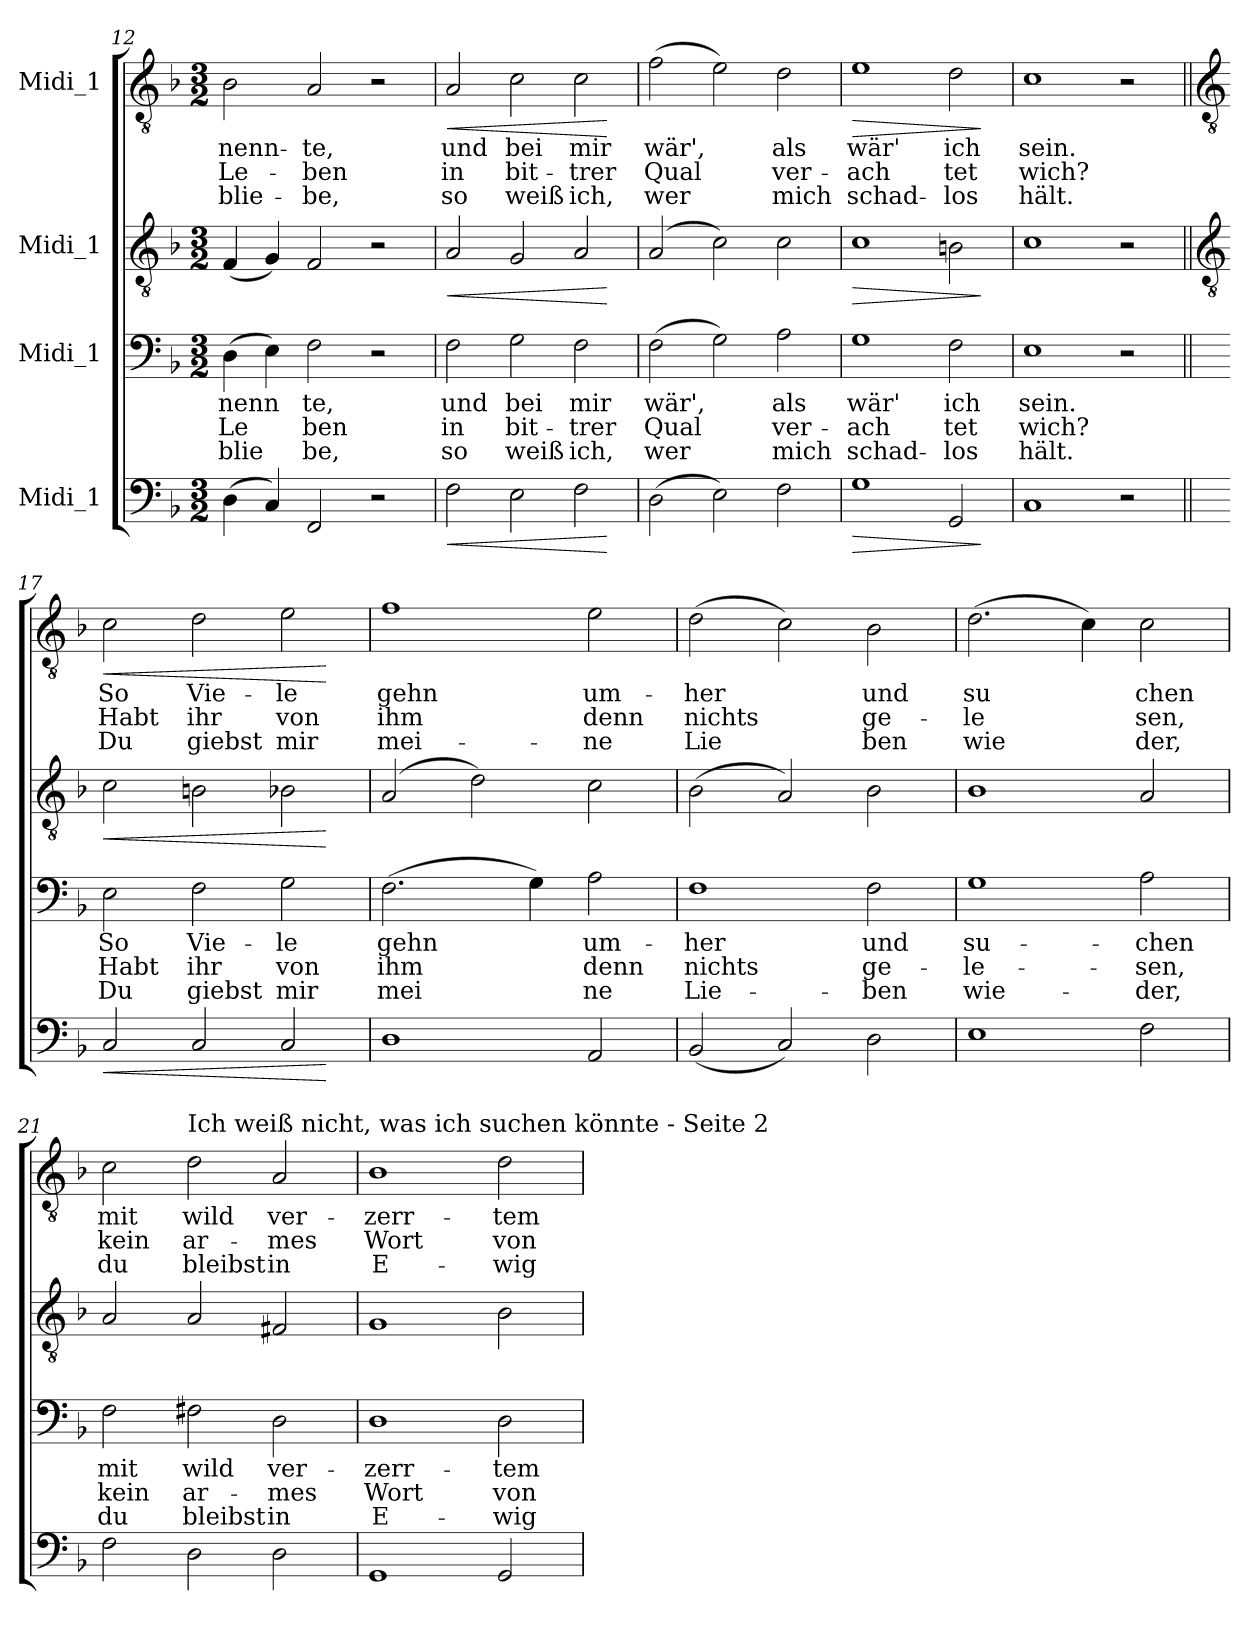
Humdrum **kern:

**kern	**dynam	**kern	**text	**text	**text	**kern	**dynam	**kern	**text	**text	**text	**dynam
*part4	*part4	*part3	*part3	*part3	*part3	*part2	*part2	*part1	*part1	*part1	*part1	*part1
*staff4	*staff4	*staff3	*staff3	*staff3	*staff3	*staff2	*staff2	*staff1	*staff1	*staff1	*staff1	*staff1
*I"Midi_1	*	*I"Midi_1	*	*	*	*I"Midi_1	*	*I"Midi_1	*	*	*	*
*clefF4	*	*clefF4	*	*	*	*clefGv2	*	*clefGv2	*	*	*	*
*k[b-]	*	*k[b-]	*	*	*	*k[b-]	*	*k[b-]	*	*	*	*
*F:	*	*F:	*	*	*	*F:	*	*F:	*	*	*	*
*M3/2	*	*M3/2	*	*	*	*M3/2	*	*M3/2	*	*	*	*
=12	=12	=12	=12	=12	=12	=12	=12	=12	=12	=12	=12	=12
!	!	!	!LO:LY:b	!LO:LY:b	!LO:LY:b	!	!	!	!LO:LY:b	!LO:LY:b	!LO:LY:b	!
(<4D	.	(>4D	nenn	Le	blie	(<4F	.	2B-	nenn-	-Le-	-blie-	.
4C)	.	4E)	.	.	.	4G)	.	.	.	.	.	.
!	!	!	!LO:LY:b	!LO:LY:b	!LO:LY:b	!	!	!	!LO:LY:b	!LO:LY:b	!LO:LY:b	!
2FF	.	2F	te,	ben	be,	2F	.	2A	-te,	ben	be,	.
2r	.	2r	.	.	.	2r	.	2r	.	.	.	.
=13	=13	=13	=13	=13	=13	=13	=13	=13	=13	=13	=13	=13
!	!LO:HP:b	!	!LO:LY:b	!LO:LY:b	!LO:LY:b	!	!LO:HP:b	!	!LO:LY:b	!LO:LY:b	!LO:LY:b	!LO:HP:b
2F	<	2F	und	in	so	2A	<	2A	und	in	so	<
!	!	!	!LO:LY:b	!LO:LY:b	!LO:LY:b	!	!	!	!LO:LY:b	!LO:LY:b	!LO:LY:b	!
2E	.	2G	bei	bit-	-weiß	2G	.	2c	bei	bit-	-weiß	.
!	!	!	!LO:LY:b	!LO:LY:b	!LO:LY:b	!	!	!	!LO:LY:b	!LO:LY:b	!LO:LY:b	!
2F	.	2F	mir	trer	ich,	2A	.	2c	mir	trer	ich,	.
.	[	.	.	.	.	.	[	.	.	.	.	[
=14	=14	=14	=14	=14	=14	=14	=14	=14	=14	=14	=14	=14
!	!	!	!LO:LY:b	!LO:LY:b	!LO:LY:b	!	!	!	!LO:LY:b	!LO:LY:b	!LO:LY:b	!
(>2D	.	(>2F	wär',	Qual	wer	(2A	.	(>2f	wär',	Qual	wer	.
2E)	.	2G)	.	.	.	2c)	.	2e)	.	.	.	.
!	!	!	!LO:LY:b	!LO:LY:b	!LO:LY:b	!	!	!	!LO:LY:b	!LO:LY:b	!LO:LY:b	!
2F	.	2A	als	ver-	-mich	2c	.	2d	als	ver-	-mich	.
=15	=15	=15	=15	=15	=15	=15	=15	=15	=15	=15	=15	=15
!	!LO:HP:b	!	!LO:LY:b	!LO:LY:b	!LO:LY:b	!	!LO:HP:b	!	!LO:LY:b	!LO:LY:b	!LO:LY:b	!LO:HP:b
1G	>	1G	wär'	ach	schad-	1c	>	1e	wär'	ach	schad-	>
!	!	!	!LO:LY:b	!LO:LY:b	!LO:LY:b	!	!	!	!LO:LY:b	!LO:LY:b	!LO:LY:b	!
2GG	.	2F	-ich	tet	los	2Bn	.	2d	-ich	tet	los	.
.	]	.	.	.	.	.	]	.	.	.	.	]
=16	=16	=16	=16	=16	=16	=16	=16	=16	=16	=16	=16	=16
!	!	!	!LO:LY:b	!LO:LY:b	!LO:LY:b	!	!	!	!LO:LY:b	!LO:LY:b	!LO:LY:b	!
1C	.	1E	sein.	wich?	hält.	1c	.	1c	sein.	wich?	hält.	.
2r	.	2r	.	.	.	2r	.	2r	.	.	.	.
!!LO:LB:g=z
=17||	=17||	=17||	=17||	=17||	=17||	=17||	=17||	=17||	=17||	=17||	=17||	=17||
*	*	*	*	*	*	*clefGv2	*	*clefGv2	*	*	*	*
!	!LO:HP:b	!	!LO:LY:b	!LO:LY:b	!LO:LY:b	!	!LO:HP:b	!	!LO:LY:b	!LO:LY:b	!LO:LY:b	!LO:HP:b
2C	<	2E	So	Habt	Du	2c	<	2c	So	Habt	Du	<
!	!	!	!LO:LY:b	!LO:LY:b	!LO:LY:b	!	!	!	!LO:LY:b	!LO:LY:b	!LO:LY:b	!
2C	.	2F	Vie-	-ihr	giebst	2Bn	.	2d	Vie-	-ihr	giebst	.
!	!	!	!LO:LY:b	!LO:LY:b	!LO:LY:b	!	!	!	!LO:LY:b	!LO:LY:b	!LO:LY:b	!
2C	.	2G	le	von	mir	2B-X	.	2e	le	von	mir	.
.	[	.	.	.	.	.	[	.	.	.	.	[
=18	=18	=18	=18	=18	=18	=18	=18	=18	=18	=18	=18	=18
!	!	!	!LO:LY:b	!LO:LY:b	!LO:LY:b	!	!	!	!LO:LY:b	!LO:LY:b	!LO:LY:b	!
1D	.	(>2.F	gehn	ihm	mei	(2A	.	1f	gehn	ihm	mei-	.
.	.	.	.	.	.	2d)	.	.	.	.	.	.
.	.	4G)	.	.	.	.	.	.	.	.	.	.
!	!	!	!LO:LY:b	!LO:LY:b	!LO:LY:b	!	!	!	!LO:LY:b	!LO:LY:b	!LO:LY:b	!
2AA	.	2A	um-	-denn	ne	2c	.	2e	-um-	-denn	ne	.
=19	=19	=19	=19	=19	=19	=19	=19	=19	=19	=19	=19	=19
!	!	!	!LO:LY:b	!LO:LY:b	!LO:LY:b	!	!	!	!LO:LY:b	!LO:LY:b	!LO:LY:b	!
(<2BB-	.	1F	her	nichts	Lie-	(<2B-	.	(>2d	her	nichts	Lie	.
2C)	.	.	.	.	.	2A)	.	2c)	.	.	.	.
!	!	!	!LO:LY:b	!LO:LY:b	!LO:LY:b	!	!	!	!LO:LY:b	!LO:LY:b	!LO:LY:b	!
2D	.	2F	-und	ge-	-ben	2B-	.	2B-	und	ge-	-ben	.
=20	=20	=20	=20	=20	=20	=20	=20	=20	=20	=20	=20	=20
!	!	!	!LO:LY:b	!LO:LY:b	!LO:LY:b	!	!	!	!LO:LY:b	!LO:LY:b	!LO:LY:b	!
1E	.	1G	su-	-le-	-wie-	1B-	.	(>2.d	su	le	wie	.
.	.	.	.	.	.	.	.	4c)	.	.	.	.
!	!	!	!LO:LY:b	!LO:LY:b	!LO:LY:b	!	!	!	!LO:LY:b	!LO:LY:b	!LO:LY:b	!
2F	.	2A	-chen	sen,	der,	2A	.	2c	chen	sen,	der,	.
=21	=21	=21	=21	=21	=21	=21	=21	=21	=21	=21	=21	=21
!	!	!	!LO:LY:b	!LO:LY:b	!LO:LY:b	!	!	!	!LO:LY:b	!LO:LY:b	!LO:LY:b	!
2F	.	2F	mit	kein	du	2A	.	2c	mit	kein	du	.
!	!	!	!	!	!	!	!	!LO:TX:a:t=Ich weiß nicht, was ich suchen könnte - Seite 2	!	!	!	!
!	!	!	!LO:LY:b	!LO:LY:b	!LO:LY:b	!	!	!	!LO:LY:b	!LO:LY:b	!LO:LY:b	!
2D	.	2F#X	wild	ar-	-bleibst	2A	.	2d	wild	ar-	-bleibst	.
!	!	!	!LO:LY:b	!LO:LY:b	!LO:LY:b	!	!	!	!LO:LY:b	!LO:LY:b	!LO:LY:b	!
2D	.	2D	ver-	-mes	in	2F#X	.	2A	ver-	-mes	in	.
=22	=22	=22	=22	=22	=22	=22	=22	=22	=22	=22	=22	=22
!	!	!	!LO:LY:b	!LO:LY:b	!LO:LY:b	!	!	!	!LO:LY:b	!LO:LY:b	!LO:LY:b	!
1GG	.	1D	zerr-	-Wort	E-	1G	.	1B-	zerr-	-Wort	E-	.
!	!	!	!LO:LY:b	!LO:LY:b	!LO:LY:b	!	!	!	!LO:LY:b	!LO:LY:b	!LO:LY:b	!
2GG	.	2D	-tem	von	wig-	2B-	.	2d	-tem	von	wig-	.
=	=	=	=	=	=	=	=	=	=	=	=	=
*-	*-	*-	*-	*-	*-	*-	*-	*-	*-	*-	*-	*-
